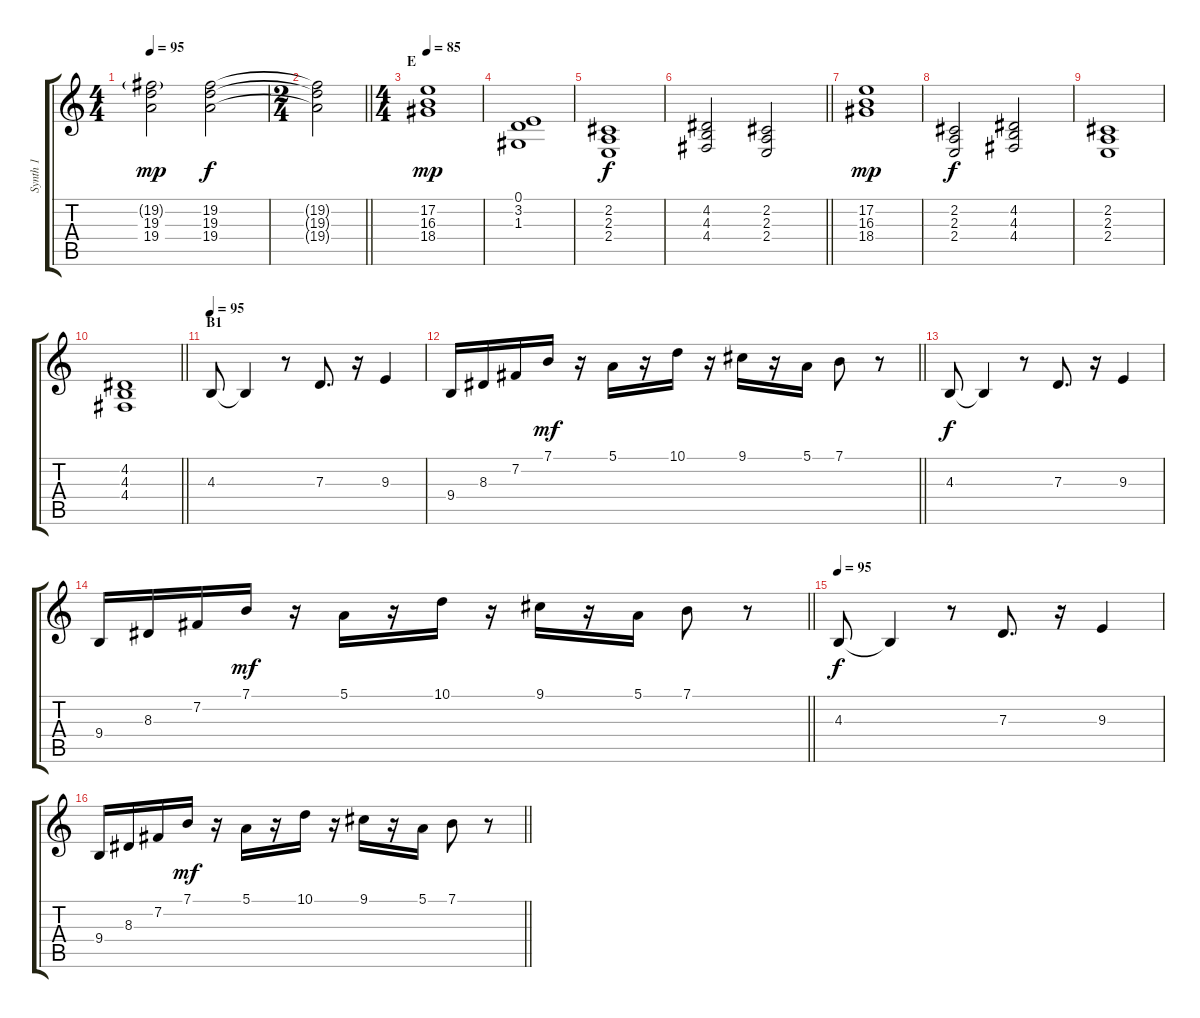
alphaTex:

\track ("Synth 1" "Synth 1") {instrument pad3polysynth}
\staff {score tabs}
\tuning (E4 B3 G3 D3 A2 E2) {hide}
\ts (4 4)
\tempo 95
\clef g2
\ks c
(19.2{g} 19.3 19.4).2{dy mp} (19.2 19.3 19.4).2{dy f} |
\ts (2 4)
\barLineRight lightlight
(19.2{t} 19.3{t} 19.4{t}).2 |
\ts (4 4)
\section ("" "E")
\tempo 85
(17.2 16.3 18.4).1{dy mp instrument synthstrings1} |
(0.1 3.2 1.3).1 |
(2.2 2.3 2.4).1{dy f} |
\barLineRight lightlight
(4.2 4.3 4.4).2 (2.2 2.3 2.4).2 |
\section ("" "")
(17.2 16.3 18.4).1{dy mp} |
(2.2 2.3 2.4).2{dy f} (4.2 4.3 4.4).2 |
(2.2 2.3 2.4).1 |
\barLineRight lightlight
(4.2 4.3 4.4).1 |
\section ("" "B1")
\tempo 95
4.3.8{instrument pad3polysynth} 4.3{t}.4 r.8 7.3.8{d} r.16 9.3.4 |
\barLineRight lightlight
9.4.16 8.3.16 7.2.16 7.1.16{dy mf} r.16 5.1.16 r.16 10.1.16 r.16 9.1.16 r.16 5.1.16 7.1.8 r.8 |
\section ("" "")
4.3.8{dy f} 4.3{t}.4 r.8 7.3.8{d} r.16 9.3.4 |
\barLineRight lightlight
9.4.16 8.3.16 7.2.16 7.1.16{dy mf} r.16 5.1.16 r.16 10.1.16 r.16 9.1.16 r.16 5.1.16 7.1.8 r.8 |
\section ("" "")
\tempo 95
4.3.8{dy f instrument pad3polysynth} 4.3{t}.4 r.8 7.3.8{d} r.16 9.3.4 |
\barLineRight lightlight
9.4.16 8.3.16 7.2.16 7.1.16{dy mf} r.16 5.1.16 r.16 10.1.16 r.16 9.1.16 r.16 5.1.16 7.1.8 r.8
